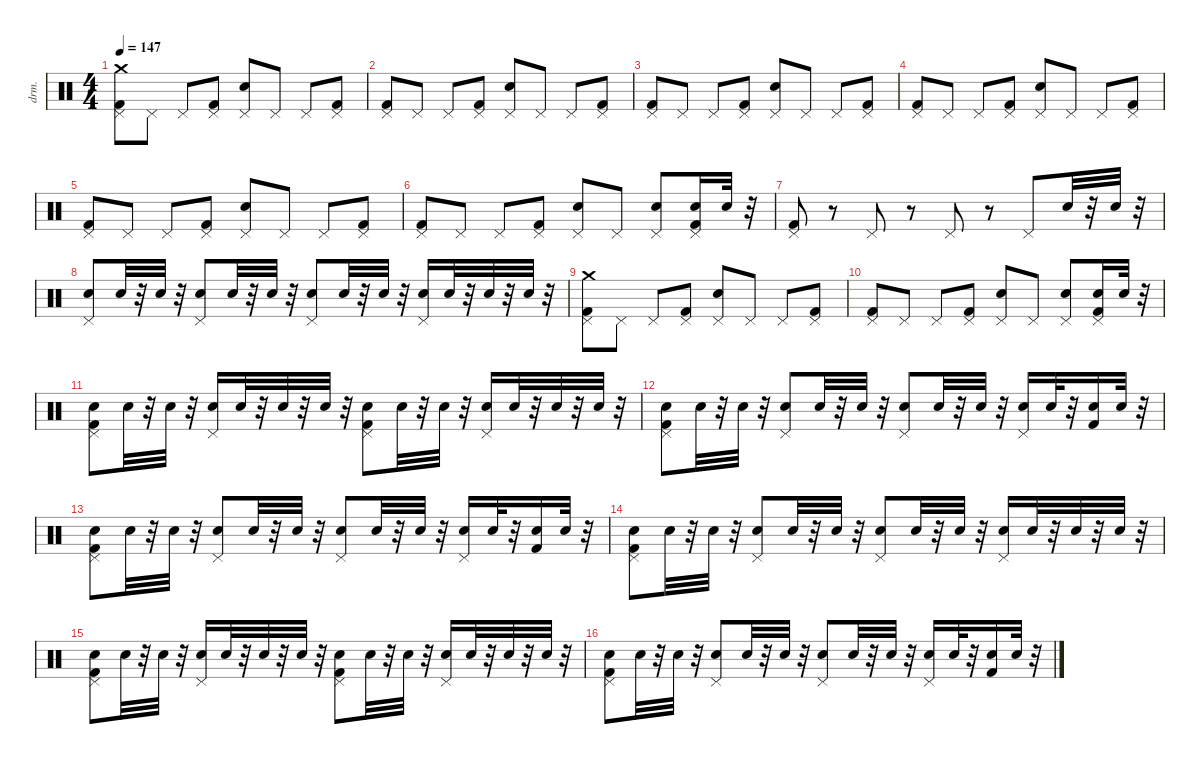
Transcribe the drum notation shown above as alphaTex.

\defaultSystemsLayout 4
\hideDynamics
\bracketExtendMode nobrackets
\otherSystemsTrackNameOrientation horizontal
\track ("Drums" "drm.") {instrument percussion}
\staff {score}
\articulation defaults
\ts (4 4)
\tempo 147
\clef neutral
\ks c
("Pedal Hi-Hat (hit)" "Kick (hit) 2" "Crash medium (hit)").8{dy f beam Down} "Pedal Hi-Hat (hit)".8{dy mp beam Down} "Pedal Hi-Hat (hit)".8{dy f beam Up} ("Pedal Hi-Hat (hit)" "Kick (hit) 2").8{dy mp beam Up} ("Pedal Hi-Hat (hit)" "Snare (hit) 2").8{dy f beam Up} "Pedal Hi-Hat (hit)".8{dy mp beam Up} "Pedal Hi-Hat (hit)".8{dy f beam Up} ("Pedal Hi-Hat (hit)" "Kick (hit) 2").8{dy mp beam Up} |
("Pedal Hi-Hat (hit)" "Kick (hit) 2").8{dy f beam Up} "Pedal Hi-Hat (hit)".8{dy mp beam Up} "Pedal Hi-Hat (hit)".8{dy f beam Up} ("Pedal Hi-Hat (hit)" "Kick (hit) 2").8{dy mp beam Up} ("Pedal Hi-Hat (hit)" "Snare (hit) 2").8{dy f beam Up} "Pedal Hi-Hat (hit)".8{dy mp beam Up} "Pedal Hi-Hat (hit)".8{dy f beam Up} ("Pedal Hi-Hat (hit)" "Kick (hit) 2").8{dy mp beam Up} |
("Pedal Hi-Hat (hit)" "Kick (hit) 2").8{dy f beam Up} "Pedal Hi-Hat (hit)".8{dy mp beam Up} "Pedal Hi-Hat (hit)".8{dy f beam Up} ("Pedal Hi-Hat (hit)" "Kick (hit) 2").8{dy mp beam Up} ("Pedal Hi-Hat (hit)" "Snare (hit) 2").8{dy f beam Up} "Pedal Hi-Hat (hit)".8{dy mp beam Up} "Pedal Hi-Hat (hit)".8{dy f beam Up} ("Pedal Hi-Hat (hit)" "Kick (hit) 2").8{dy mp beam Up} |
("Pedal Hi-Hat (hit)" "Kick (hit) 2").8{dy f beam Up} "Pedal Hi-Hat (hit)".8{dy mp beam Up} "Pedal Hi-Hat (hit)".8{dy f beam Up} ("Pedal Hi-Hat (hit)" "Kick (hit) 2").8{dy mp beam Up} ("Pedal Hi-Hat (hit)" "Snare (hit) 2").8{dy f beam Up} "Pedal Hi-Hat (hit)".8{dy mp beam Up} "Pedal Hi-Hat (hit)".8{dy f beam Up} ("Pedal Hi-Hat (hit)" "Kick (hit) 2").8{dy mp beam Up} |
("Pedal Hi-Hat (hit)" "Kick (hit) 2").8{dy f beam Up} "Pedal Hi-Hat (hit)".8{dy mp beam Up} "Pedal Hi-Hat (hit)".8{dy f beam Up} ("Pedal Hi-Hat (hit)" "Kick (hit) 2").8{dy mp beam Up} ("Pedal Hi-Hat (hit)" "Snare (hit) 2").8{dy f beam Up} "Pedal Hi-Hat (hit)".8{dy mp beam Up} "Pedal Hi-Hat (hit)".8{dy f beam Up} ("Pedal Hi-Hat (hit)" "Kick (hit) 2").8{dy mp beam Up} |
("Pedal Hi-Hat (hit)" "Kick (hit) 2").8{dy f beam Up} "Pedal Hi-Hat (hit)".8{dy mp beam Up} "Pedal Hi-Hat (hit)".8{dy f beam Up} ("Pedal Hi-Hat (hit)" "Kick (hit) 2").8{dy mp beam Up} ("Pedal Hi-Hat (hit)" "Snare (hit) 2").8{dy f beam Up} "Pedal Hi-Hat (hit)".8{dy mp beam Up} ("Pedal Hi-Hat (hit)" "Snare (hit) 2").8{dy f beam Up} ("Pedal Hi-Hat (hit)" "Snare (hit) 2" "Kick (hit) 2").16{dy mp beam Up} "Snare (hit) 2".32{dy f beam Up} r.32{beam Up} |
("Pedal Hi-Hat (hit)" "Kick (hit) 2").8{beam Up} r.8{beam Up} "Pedal Hi-Hat (hit)".8{beam Up} r.8{beam Up} "Pedal Hi-Hat (hit)".8{beam Up} r.8{beam Up} "Pedal Hi-Hat (hit)".8{beam Up} "Snare (hit) 2".32{dy mf beam Up} r.32{beam Up} "Snare (hit) 2".32{beam Up} r.32{beam Up} |
("Pedal Hi-Hat (hit)" "Snare (hit) 2").8{dy f beam Up} "Snare (hit) 2".32{dy mf beam Up} r.32{beam Up} "Snare (hit) 2".32{beam Up} r.32{beam Up} ("Pedal Hi-Hat (hit)" "Snare (hit) 2").8{dy f beam Up} "Snare (hit) 2".32{dy mf beam Up} r.32{beam Up} "Snare (hit) 2".32{beam Up} r.32{beam Up} ("Pedal Hi-Hat (hit)" "Snare (hit) 2").8{dy f beam Up} "Snare (hit) 2".32{dy mf beam Up} r.32{beam Up} "Snare (hit) 2".32{beam Up} r.32{beam Up} ("Pedal Hi-Hat (hit)" "Snare (hit) 2").16{dy f beam Up} "Snare (hit) 2".32{dy mf beam Up} r.32{beam Up} "Snare (hit) 2".32{beam Up} r.32{beam Up} "Snare (hit) 2".32{beam Up} r.32{beam Up} |
("Pedal Hi-Hat (hit)" "Kick (hit) 2" "Crash medium (hit)").8{dy f beam Down} "Pedal Hi-Hat (hit)".8{dy mp beam Down} "Pedal Hi-Hat (hit)".8{dy f beam Up} ("Pedal Hi-Hat (hit)" "Kick (hit) 2").8{dy mp beam Up} ("Pedal Hi-Hat (hit)" "Snare (hit) 2").8{dy f beam Up} "Pedal Hi-Hat (hit)".8{dy mp beam Up} "Pedal Hi-Hat (hit)".8{dy f beam Up} ("Pedal Hi-Hat (hit)" "Kick (hit) 2").8{dy mp beam Up} |
("Pedal Hi-Hat (hit)" "Kick (hit) 2").8{dy f beam Up} "Pedal Hi-Hat (hit)".8{dy mp beam Up} "Pedal Hi-Hat (hit)".8{dy f beam Up} ("Pedal Hi-Hat (hit)" "Kick (hit) 2").8{dy mp beam Up} ("Pedal Hi-Hat (hit)" "Snare (hit) 2").8{dy f beam Up} "Pedal Hi-Hat (hit)".8{dy mp beam Up} ("Pedal Hi-Hat (hit)" "Snare (hit) 2").8{dy f beam Up} ("Pedal Hi-Hat (hit)" "Snare (hit) 2" "Kick (hit) 2").16{dy mp beam Up} "Snare (hit) 2".32{dy f beam Up} r.32{beam Up} |
("Pedal Hi-Hat (hit)" "Kick (hit) 2" "Snare (hit) 2").8{beam Down} "Snare (hit) 2".32{dy mf beam Down} r.32{beam Down} "Snare (hit) 2".32{beam Down} r.32{beam Down} ("Pedal Hi-Hat (hit)" "Snare (hit) 2").16{dy f beam Up} "Snare (hit) 2".32{dy mf beam Up} r.32{beam Up} "Snare (hit) 2".32{beam Up} r.32{beam Up} "Snare (hit) 2".32{beam Up} r.32{beam Up} ("Pedal Hi-Hat (hit)" "Kick (hit) 2" "Snare (hit) 2").8{dy f beam Down} "Snare (hit) 2".32{dy mf beam Down} r.32{beam Down} "Snare (hit) 2".32{beam Down} r.32{beam Down} ("Pedal Hi-Hat (hit)" "Snare (hit) 2").16{dy f beam Up} "Snare (hit) 2".32{dy mf beam Up} r.32{beam Up} "Snare (hit) 2".32{beam Up} r.32{beam Up} "Snare (hit) 2".32{beam Up} r.32{beam Up} |
("Pedal Hi-Hat (hit)" "Kick (hit) 2" "Snare (hit) 2").8{dy f beam Down} "Snare (hit) 2".32{dy mf beam Down} r.32{beam Down} "Snare (hit) 2".32{beam Down} r.32{beam Down} ("Pedal Hi-Hat (hit)" "Snare (hit) 2").8{dy f beam Up} "Snare (hit) 2".32{dy mf beam Up} r.32{beam Up} "Snare (hit) 2".32{beam Up} r.32{beam Up} ("Pedal Hi-Hat (hit)" "Snare (hit) 2").8{dy f beam Up} "Snare (hit) 2".32{dy mf beam Up} r.32{beam Up} "Snare (hit) 2".32{beam Up} r.32{beam Up} ("Pedal Hi-Hat (hit)" "Snare (hit) 2").16{dy f beam Up} "Snare (hit) 2".32{dy mf beam Up} r.32{beam Up} ("Kick (hit) 2" "Snare (hit) 2").16{dy f beam Up} "Snare (hit) 2".32{dy mf beam Up} r.32{beam Up} |
("Pedal Hi-Hat (hit)" "Kick (hit) 2" "Snare (hit) 2").8{dy f beam Down} "Snare (hit) 2".32{dy mf beam Down} r.32{beam Down} "Snare (hit) 2".32{beam Down} r.32{beam Down} ("Pedal Hi-Hat (hit)" "Snare (hit) 2").8{dy f beam Up} "Snare (hit) 2".32{dy mf beam Up} r.32{beam Up} "Snare (hit) 2".32{beam Up} r.32{beam Up} ("Pedal Hi-Hat (hit)" "Snare (hit) 2").8{dy f beam Up} "Snare (hit) 2".32{dy mf beam Up} r.32{beam Up} "Snare (hit) 2".32{beam Up} r.32{beam Up} ("Pedal Hi-Hat (hit)" "Snare (hit) 2").16{dy f beam Up} "Snare (hit) 2".32{dy mf beam Up} r.32{beam Up} ("Kick (hit) 2" "Snare (hit) 2").16{dy f beam Up} "Snare (hit) 2".32{dy mf beam Up} r.32{beam Up} |
("Pedal Hi-Hat (hit)" "Kick (hit) 2" "Snare (hit) 2").8{dy f beam Down} "Snare (hit) 2".32{dy mf beam Down} r.32{beam Down} "Snare (hit) 2".32{beam Down} r.32{beam Down} ("Pedal Hi-Hat (hit)" "Snare (hit) 2").8{dy f beam Up} "Snare (hit) 2".32{dy mf beam Up} r.32{beam Up} "Snare (hit) 2".32{beam Up} r.32{beam Up} ("Pedal Hi-Hat (hit)" "Snare (hit) 2").8{dy f beam Up} "Snare (hit) 2".32{dy mf beam Up} r.32{beam Up} "Snare (hit) 2".32{beam Up} r.32{beam Up} ("Pedal Hi-Hat (hit)" "Snare (hit) 2").16{dy f beam Up} "Snare (hit) 2".32{dy mf beam Up} r.32{beam Up} "Snare (hit) 2".32{beam Up} r.32{beam Up} "Snare (hit) 2".32{beam Up} r.32{beam Up} |
("Pedal Hi-Hat (hit)" "Kick (hit) 2" "Snare (hit) 2").8{dy f beam Down} "Snare (hit) 2".32{dy mf beam Down} r.32{beam Down} "Snare (hit) 2".32{beam Down} r.32{beam Down} ("Pedal Hi-Hat (hit)" "Snare (hit) 2").16{dy f beam Up} "Snare (hit) 2".32{dy mf beam Up} r.32{beam Up} "Snare (hit) 2".32{beam Up} r.32{beam Up} "Snare (hit) 2".32{beam Up} r.32{beam Up} ("Pedal Hi-Hat (hit)" "Kick (hit) 2" "Snare (hit) 2").8{dy f beam Down} "Snare (hit) 2".32{dy mf beam Down} r.32{beam Down} "Snare (hit) 2".32{beam Down} r.32{beam Down} ("Pedal Hi-Hat (hit)" "Snare (hit) 2").16{dy f beam Up} "Snare (hit) 2".32{dy mf beam Up} r.32{beam Up} "Snare (hit) 2".32{beam Up} r.32{beam Up} "Snare (hit) 2".32{beam Up} r.32{beam Up} |
("Pedal Hi-Hat (hit)" "Kick (hit) 2" "Snare (hit) 2").8{dy f beam Down} "Snare (hit) 2".32{dy mf beam Down} r.32{beam Down} "Snare (hit) 2".32{beam Down} r.32{beam Down} ("Pedal Hi-Hat (hit)" "Snare (hit) 2").8{dy f beam Up} "Snare (hit) 2".32{dy mf beam Up} r.32{beam Up} "Snare (hit) 2".32{beam Up} r.32{beam Up} ("Pedal Hi-Hat (hit)" "Snare (hit) 2").8{dy f beam Up} "Snare (hit) 2".32{dy mf beam Up} r.32{beam Up} "Snare (hit) 2".32{beam Up} r.32{beam Up} ("Pedal Hi-Hat (hit)" "Snare (hit) 2").16{dy f beam Up} "Snare (hit) 2".32{dy mf beam Up} r.32{beam Up} ("Kick (hit) 2" "Snare (hit) 2").16{dy f beam Up} "Snare (hit) 2".32{dy mf beam Up} r.32{beam Up}
